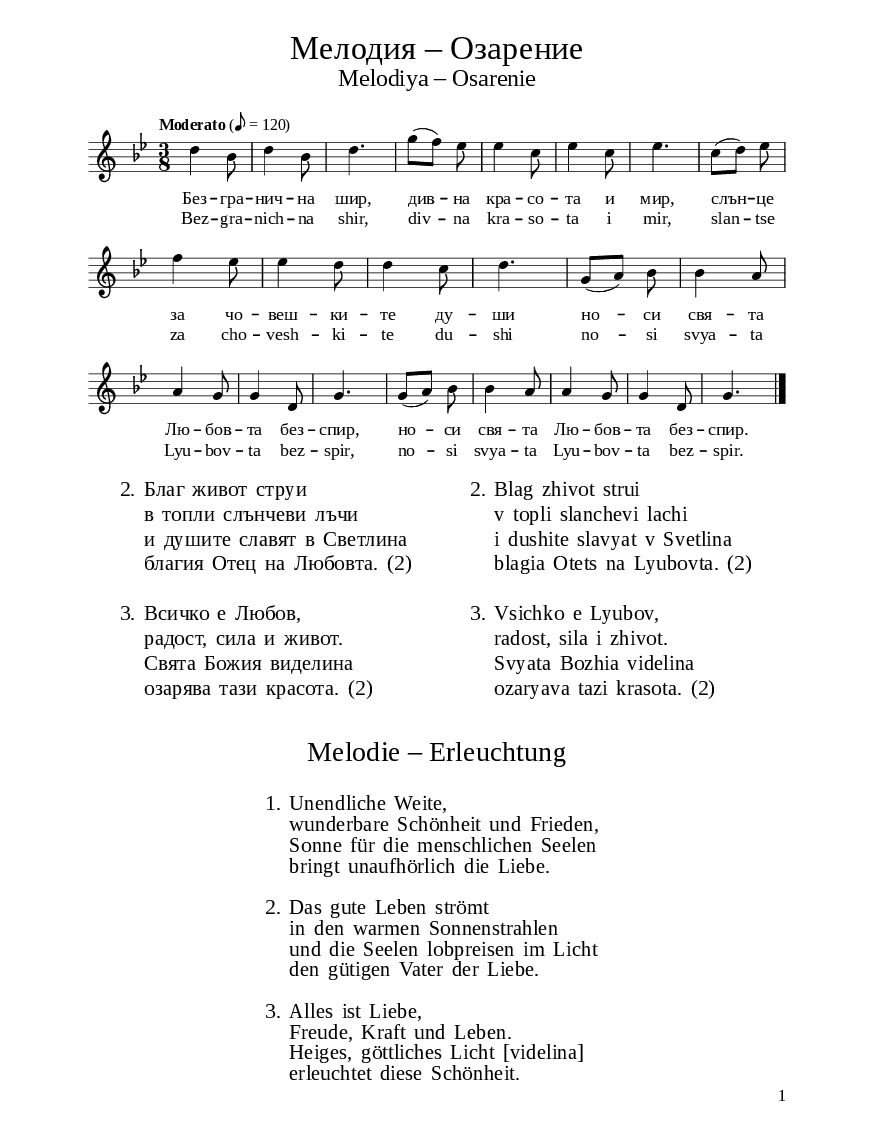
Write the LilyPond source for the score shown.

\version "2.24.1"

% include paper part and global functions
\include "include/globals.ily"

\bookpart {
  \label #'ref189
  \tocItem \markup "Мелодия – Озарение – Melodiya – Osarenie"
  \include "include/bookpart-paper.ily"
  \score {
    \include "include/score-layout.ily"

    \new Voice \absolute {
      \clef treble
      \key bes \major
      \time 3/8
      \tempoFunc "Moderato" 8 "120"
      \autoBeamOff
      d''4 bes'8 | % 2
      d''4 bes'8 | % 3
      d''4. | % 4
      g''8 ( [ f''8 ) ] es''8 | % 5
      es''4 c''8 | % 6
      es''4 c''8 | % 7
      es''4. | % 8
      c''8 ( [ d''8 ) ] es''8 \break | % 9
      f''4 es''8 |
      es''4 d''8 | % 11
      d''4 c''8 | % 12
      d''4. | % 13
      g'8 ( [  a'8 ) ] bes'8 | % 14
      bes'4  a'8 \break | % 15
      a'4  g'8 | % 16
      g'4  d'8 | % 17
      g'4. | % 18
      g'8 ( [  a'8 ) ] bes'8 | % 19
      bes'4  a'8 |
      a'4  g'8 | % 21
      g'4  d'8 | % 22
      g'4. \bar "|."
    }

    \addlyrics {
      Без -- гра -- нич -- на шир, див
      -- на кра -- со -- та и мир,
      слън -- це за чо -- веш -- ки --
      те ду -- ши но -- си свя -- та
      Лю -- бов -- та без -- спир, но --
      си свя -- та Лю -- бов -- та без --
      спир.}
      \addlyrics {
        Bez -- gra -- nich -- na shir, div
        -- na kra -- so -- ta i mir,
        slan -- tse za cho -- vesh -- ki --
        te du -- shi no -- si svya -- ta
        Lyu -- bov -- ta bez -- spir, no --
        si svya -- ta Lyu -- bov -- ta bez --
        spir.}

        \header {
          title = \titleFunc "Мелодия – Озарение" "Melodiya – Osarenie"
        }

        \midi{}

      } % score

      \markup \fontsize #bgCoupletFontSize {
        \hspace #3
        \override #`(baseline-skip . ,bgCoupletBaselineSkip)
        \column {

          \line {   2.  Благ живот струи }
          \line {   "   " в топли слънчеви лъчи }
          \line {   "   " и душите славят в Светлина }
          \line {   "   " благия Отец на Любовта. (2) }
          \line {   "   " }
          \line {   3. Всичко е Любов, }
          \line {   "   " радост, сила и живот. }
          \line {   "   " Свята Божия виделина }
          \line {   "   " озарява тази красота. (2)}
        }

        \hspace #5
        \override #`(baseline-skip . ,bgCoupletBaselineSkip)
        \column {
          \line {   2. Blag zhivot strui }
          \line {   "   " v topli slanchevi lachi }
          \line {   "   " i dushite slavyat v Svetlina }
          \line {   "   " blagia Otets na Lyubovta. (2) }
          \line {   "   " }
          \line {   3. Vsichko e Lyubov, }
          \line {   "   " radost, sila i zhivot. }
          \line {   "   " Svyata Bozhia videlina }
          \line {   "   " ozaryava tazi krasota. (2)}
        } %column
      } % markup

    

    \markup \empty-two
      % include foreign translation(s) of the song
      \version "2.24.1"

\markup \fill-line { \fontsize #deTitleFontSize "Melodie – Erleuchtung" }
\markup \null
\markup \null
\markup \fontsize #deCoupletFontSize {
  \hspace #17
  \override #`(baseline-skip . ,deCoupletBaselineSkip)

  \column {
    \line { " " }

    \line { 1. Unendliche Weite, }

    \line {   "   " wunderbare Schönheit und Frieden, }

    \line {   "   " Sonne für die menschlichen Seelen }

    \line {   "   " bringt unaufhörlich die Liebe. }
    \line {   "   " }
    \line {2. Das gute Leben strömt }

    \line {   "   " in den warmen Sonnenstrahlen }

    \line {   "   " und die Seelen lobpreisen im Licht }

    \line {   "   " den gütigen Vater der Liebe. }
    \line {   "   " }

    \line {3. Alles ist Liebe, }

    \line {   "   " Freude, Kraft und Leben. }

    \line {   "   " Heiges, göttliches Licht [videlina] }

    \line {   "   " erleuchtet diese Schönheit. }

  }
}


    } % bookpart

    % Più mosso
    %
